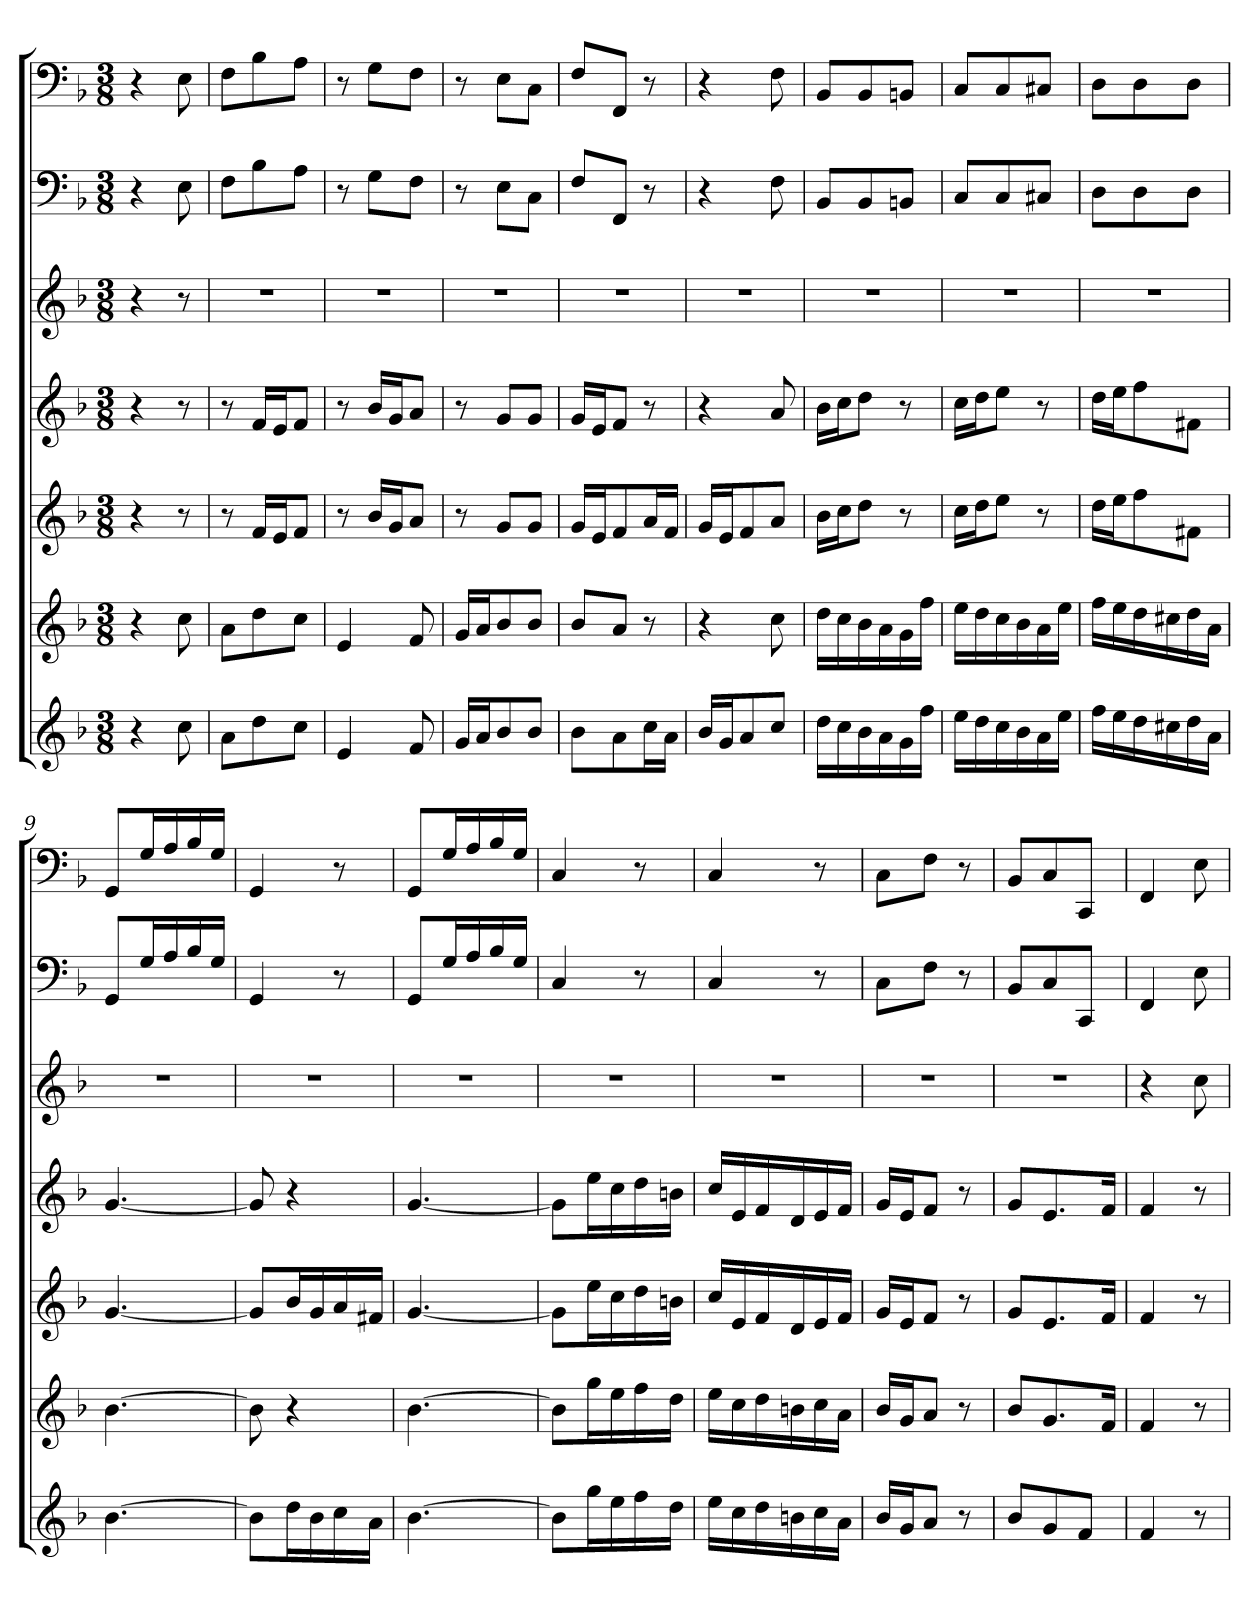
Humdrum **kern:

**kern	**kern	**kern	**kern	**kern	**kern	**kern
*part7	*part6	*part5	*part4	*part3	*part2	*part1
*staff7	*staff6	*staff5	*staff4	*staff3	*staff2	*staff1
*	*	*	*	*	*clefF4	*clefF4
*k[b-]	*k[b-]	*k[b-]	*k[b-]	*k[b-]	*k[b-]	*k[b-]
*F:	*F:	*F:	*F:	*F:	*F:	*F:
*M3/8	*M3/8	*M3/8	*M3/8	*M3/8	*M3/8	*M3/8
=	=	=	=	=	=	=
4r	4r	4r	4r	4r	4r	4r
8cc	8cc	8r	8r	8r	8E	8E
=1	=1	=1	=1	=1	=1	=1
8aL	8aL	8r	8r	4.r	8F\L	8F\L
8dd	8dd	16fLL	16fLL	.	8B-\	8B-\
.	.	16eJ	16eJ	.	.	.
8ccJ	8ccJ	8fJ	8fJ	.	8A\J	8A\J
=2	=2	=2	=2	=2	=2	=2
4e	4e	8r	8r	4.r	8r	8r
.	.	16b-LL	16b-LL	.	8G\L	8G\L
.	.	16gJ	16gJ	.	.	.
8f	8f	8aJ	8aJ	.	8F\J	8F\J
=3	=3	=3	=3	=3	=3	=3
16gLL	16gLL	8r	8r	4.r	8r	8r
16aJ	16aJ	.	.	.	.	.
8b-	8b-	8gL	8gL	.	8E\L	8E\L
8b-J	8b-J	8gJ	8gJ	.	8C\J	8C\J
=4	=4	=4	=4	=4	=4	=4
8b-L	8b-L	16gLL	16gLL	4.r	8F/L	8F/L
.	.	16eJ	16eJ	.	.	.
8a	8aJ	8f	8fJ	.	8FF/J	8FF/J
16ccL	8r	16aL	8r	.	8r	8r
16aJJ	.	16fJJ	.	.	.	.
=5	=5	=5	=5	=5	=5	=5
16b-LL	4r	16gLL	4r	4.r	4r	4r
16gJ	.	16eJ	.	.	.	.
8a	.	8f	.	.	.	.
8ccJ	8cc	8aJ	8a	.	8F	8F
=6	=6	=6	=6	=6	=6	=6
16ddLL	16ddLL	16b-LL	16b-LL	4.r	8BB-/L	8BB-/L
16cc	16cc	16ccJ	16ccJ	.	.	.
16b-	16b-	8ddJ	8ddJ	.	8BB-/	8BB-/
16a	16a	.	.	.	.	.
16g	16g	8r	8r	.	8BBn/J	8BBn/J
16ffJJ	16ffJJ	.	.	.	.	.
=7	=7	=7	=7	=7	=7	=7
16eeLL	16eeLL	16ccLL	16ccLL	4.r	8C/L	8C/L
16dd	16dd	16ddJ	16ddJ	.	.	.
16cc	16cc	8eeJ	8eeJ	.	8C/	8C/
16b-	16b-	.	.	.	.	.
16a	16a	8r	8r	.	8C#X/J	8C#X/J
16eeJJ	16eeJJ	.	.	.	.	.
=8	=8	=8	=8	=8	=8	=8
16ffLL	16ffLL	16ddLL	16ddLL	4.r	8D\L	8D\L
16ee	16ee	16eeJ	16eeJ	.	.	.
16dd	16dd	8ff	8ff	.	8D\	8D\
16cc#X	16cc#X	.	.	.	.	.
16dd	16dd	8f#XJ	8f#XJ	.	8D\J	8D\J
16aJJ	16aJJ	.	.	.	.	.
=9	=9	=9	=9	=9	=9	=9
[4.b-	[4.b-	[4.g	[4.g	4.r	8GG/L	8GG/L
.	.	.	.	.	16G/L	16G/L
.	.	.	.	.	16A/	16A/
.	.	.	.	.	16B-/	16B-/
.	.	.	.	.	16G/JJ	16G/JJ
=10	=10	=10	=10	=10	=10	=10
8b-L]	8b-]	8gL]	8g]	4.r	4GG	4GG
16ddL	4r	16b-L	4r	.	.	.
16b-	.	16g	.	.	.	.
16cc	.	16a	.	.	8r	8r
16aJJ	.	16f#XJJ	.	.	.	.
=11	=11	=11	=11	=11	=11	=11
[4.b-	[4.b-	[4.g	[4.g	4.r	8GG/L	8GG/L
.	.	.	.	.	16G/L	16G/L
.	.	.	.	.	16A/	16A/
.	.	.	.	.	16B-/	16B-/
.	.	.	.	.	16G/JJ	16G/JJ
=12	=12	=12	=12	=12	=12	=12
8b-L]	8b-L]	8gL]	8gL]	4.r	4C	4C
16ggL	16ggL	16eeL	16eeL	.	.	.
16ee	16ee	16cc	16cc	.	.	.
16ff	16ff	16dd	16dd	.	8r	8r
16ddJJ	16ddJJ	16bnJJ	16bnJJ	.	.	.
=13	=13	=13	=13	=13	=13	=13
16eeLL	16eeLL	16ccLL	16ccLL	4.r	4C	4C
16cc	16cc	16e	16e	.	.	.
16dd	16dd	16f	16f	.	.	.
16bn	16bn	16d	16d	.	.	.
16cc	16cc	16e	16e	.	8r	8r
16aJJ	16aJJ	16fJJ	16fJJ	.	.	.
=14	=14	=14	=14	=14	=14	=14
16b-LL	16b-LL	16gLL	16gLL	4.r	8C\L	8C\L
16gJ	16gJ	16eJ	16eJ	.	.	.
8aJ	8aJ	8fJ	8fJ	.	8F\J	8F\J
8r	8r	8r	8r	.	8r	8r
=15	=15	=15	=15	=15	=15	=15
8b-L	8b-L	8gL	8gL	4.r	8BB-/L	8BB-/L
8g	8.g	8.e	8.e	.	8C/	8C/
8fJ	.	.	.	.	8CC/J	8CC/J
.	16fJk	16fJk	16fJk	.	.	.
=16	=16	=16	=16	=16	=16	=16
4f	4f	4f	4f	4r	4FF	4FF
8r	8r	8r	8r	8cc	8E	8E
=	=	=	=	=	=	=
*-	*-	*-	*-	*-	*-	*-
